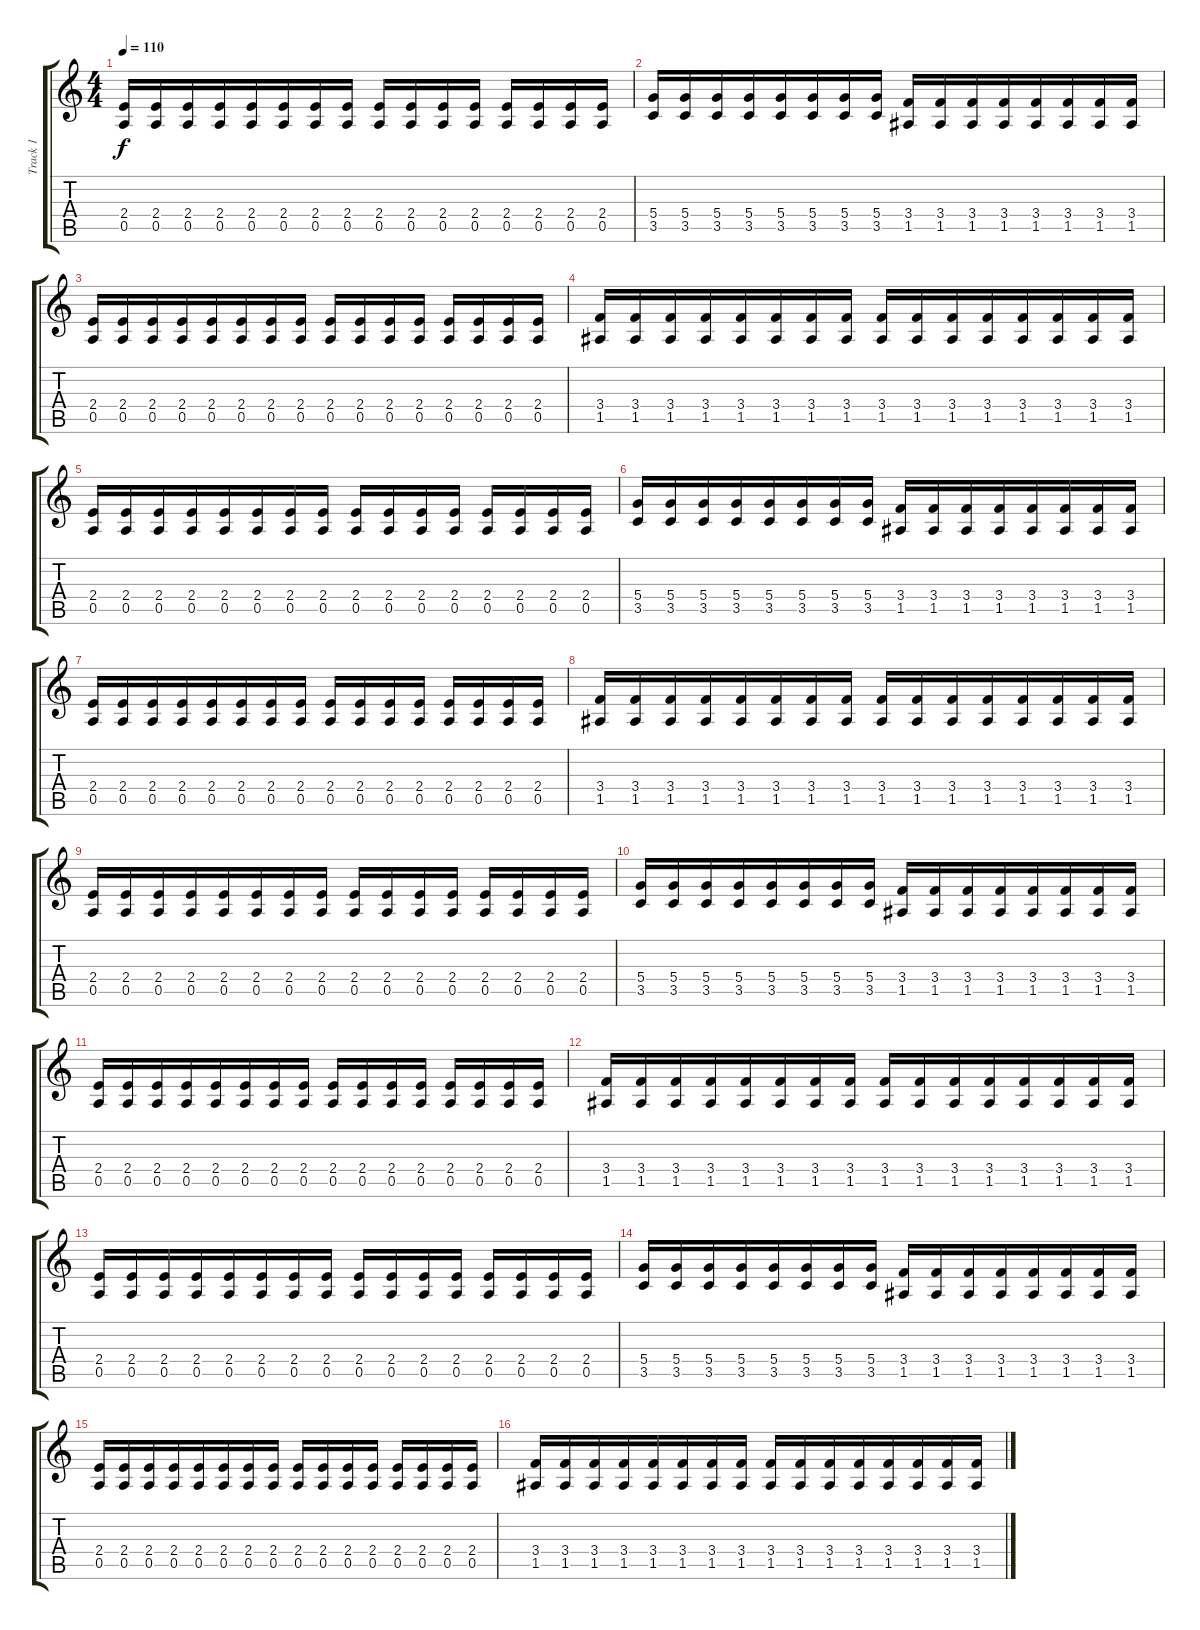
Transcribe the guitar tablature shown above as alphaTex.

\track ("Track 1" "Track 1") {instrument distortionguitar}
\staff {score tabs}
\tuning (E4 B3 G3 D3 A2 E2) {hide}
\ts (4 4)
\tempo 110
\clef g2
\ks c
(2.4 0.5).16{dy f beam merge} (2.4 0.5).16 (2.4 0.5).16 (2.4 0.5).16{beam merge} (2.4 0.5).16{beam merge} (2.4 0.5).16{beam merge} (2.4 0.5).16{beam merge} (2.4 0.5).16 (2.4 0.5).16 (2.4 0.5).16{beam merge} (2.4 0.5).16 (2.4 0.5).16 (2.4 0.5).16 (2.4 0.5).16{beam merge} (2.4 0.5).16 (2.4 0.5).16 |
(5.4 3.5).16 (5.4 3.5).16{beam merge} (5.4 3.5).16 (5.4 3.5).16{beam merge} (5.4 3.5).16 (5.4 3.5).16 (5.4 3.5).16 (5.4 3.5).16 (3.4 1.5).16 (3.4 1.5).16 (3.4 1.5).16{beam merge} (3.4 1.5).16{beam merge} (3.4 1.5).16 (3.4 1.5).16 (3.4 1.5).16{beam merge} (3.4 1.5).16 |
(2.4 0.5).16{beam merge} (2.4 0.5).16 (2.4 0.5).16 (2.4 0.5).16{beam merge} (2.4 0.5).16 (2.4 0.5).16{beam merge} (2.4 0.5).16 (2.4 0.5).16 (2.4 0.5).16{beam merge} (2.4 0.5).16 (2.4 0.5).16{beam merge} (2.4 0.5).16 (2.4 0.5).16 (2.4 0.5).16 (2.4 0.5).16 (2.4 0.5).16 |
(3.4 1.5).16 (3.4 1.5).16 (3.4 1.5).16 (3.4 1.5).16{beam merge} (3.4 1.5).16{beam merge} (3.4 1.5).16{beam merge} (3.4 1.5).16{beam merge} (3.4 1.5).16 (3.4 1.5).16 (3.4 1.5).16 (3.4 1.5).16 (3.4 1.5).16{beam merge} (3.4 1.5).16{beam merge} (3.4 1.5).16 (3.4 1.5).16{beam merge} (3.4 1.5).16 |
(2.4 0.5).16{beam merge} (2.4 0.5).16 (2.4 0.5).16 (2.4 0.5).16{beam merge} (2.4 0.5).16{beam merge} (2.4 0.5).16{beam merge} (2.4 0.5).16{beam merge} (2.4 0.5).16 (2.4 0.5).16 (2.4 0.5).16{beam merge} (2.4 0.5).16 (2.4 0.5).16 (2.4 0.5).16 (2.4 0.5).16{beam merge} (2.4 0.5).16 (2.4 0.5).16 |
(5.4 3.5).16 (5.4 3.5).16{beam merge} (5.4 3.5).16 (5.4 3.5).16{beam merge} (5.4 3.5).16 (5.4 3.5).16 (5.4 3.5).16 (5.4 3.5).16 (3.4 1.5).16 (3.4 1.5).16 (3.4 1.5).16{beam merge} (3.4 1.5).16{beam merge} (3.4 1.5).16 (3.4 1.5).16 (3.4 1.5).16{beam merge} (3.4 1.5).16 |
(2.4 0.5).16{beam merge} (2.4 0.5).16 (2.4 0.5).16 (2.4 0.5).16{beam merge} (2.4 0.5).16 (2.4 0.5).16{beam merge} (2.4 0.5).16 (2.4 0.5).16 (2.4 0.5).16{beam merge} (2.4 0.5).16 (2.4 0.5).16{beam merge} (2.4 0.5).16 (2.4 0.5).16 (2.4 0.5).16 (2.4 0.5).16 (2.4 0.5).16 |
(3.4 1.5).16 (3.4 1.5).16 (3.4 1.5).16 (3.4 1.5).16{beam merge} (3.4 1.5).16{beam merge} (3.4 1.5).16{beam merge} (3.4 1.5).16{beam merge} (3.4 1.5).16 (3.4 1.5).16 (3.4 1.5).16 (3.4 1.5).16 (3.4 1.5).16{beam merge} (3.4 1.5).16{beam merge} (3.4 1.5).16 (3.4 1.5).16{beam merge} (3.4 1.5).16 |
(2.4 0.5).16{beam merge} (2.4 0.5).16 (2.4 0.5).16 (2.4 0.5).16{beam merge} (2.4 0.5).16{beam merge} (2.4 0.5).16{beam merge} (2.4 0.5).16{beam merge} (2.4 0.5).16 (2.4 0.5).16 (2.4 0.5).16{beam merge} (2.4 0.5).16 (2.4 0.5).16 (2.4 0.5).16 (2.4 0.5).16{beam merge} (2.4 0.5).16 (2.4 0.5).16 |
(5.4 3.5).16 (5.4 3.5).16{beam merge} (5.4 3.5).16 (5.4 3.5).16{beam merge} (5.4 3.5).16 (5.4 3.5).16 (5.4 3.5).16 (5.4 3.5).16 (3.4 1.5).16 (3.4 1.5).16 (3.4 1.5).16{beam merge} (3.4 1.5).16{beam merge} (3.4 1.5).16 (3.4 1.5).16 (3.4 1.5).16{beam merge} (3.4 1.5).16 |
(2.4 0.5).16{beam merge} (2.4 0.5).16 (2.4 0.5).16 (2.4 0.5).16{beam merge} (2.4 0.5).16 (2.4 0.5).16{beam merge} (2.4 0.5).16 (2.4 0.5).16 (2.4 0.5).16{beam merge} (2.4 0.5).16 (2.4 0.5).16{beam merge} (2.4 0.5).16 (2.4 0.5).16 (2.4 0.5).16 (2.4 0.5).16 (2.4 0.5).16 |
(3.4 1.5).16 (3.4 1.5).16 (3.4 1.5).16 (3.4 1.5).16{beam merge} (3.4 1.5).16{beam merge} (3.4 1.5).16{beam merge} (3.4 1.5).16{beam merge} (3.4 1.5).16 (3.4 1.5).16 (3.4 1.5).16 (3.4 1.5).16 (3.4 1.5).16{beam merge} (3.4 1.5).16{beam merge} (3.4 1.5).16 (3.4 1.5).16{beam merge} (3.4 1.5).16 |
(2.4 0.5).16{beam merge} (2.4 0.5).16 (2.4 0.5).16 (2.4 0.5).16{beam merge} (2.4 0.5).16{beam merge} (2.4 0.5).16{beam merge} (2.4 0.5).16{beam merge} (2.4 0.5).16 (2.4 0.5).16 (2.4 0.5).16{beam merge} (2.4 0.5).16 (2.4 0.5).16 (2.4 0.5).16 (2.4 0.5).16{beam merge} (2.4 0.5).16 (2.4 0.5).16 |
(5.4 3.5).16 (5.4 3.5).16{beam merge} (5.4 3.5).16 (5.4 3.5).16{beam merge} (5.4 3.5).16 (5.4 3.5).16 (5.4 3.5).16 (5.4 3.5).16 (3.4 1.5).16 (3.4 1.5).16 (3.4 1.5).16{beam merge} (3.4 1.5).16{beam merge} (3.4 1.5).16 (3.4 1.5).16 (3.4 1.5).16{beam merge} (3.4 1.5).16 |
(2.4 0.5).16{beam merge} (2.4 0.5).16 (2.4 0.5).16 (2.4 0.5).16{beam merge} (2.4 0.5).16 (2.4 0.5).16{beam merge} (2.4 0.5).16 (2.4 0.5).16 (2.4 0.5).16{beam merge} (2.4 0.5).16 (2.4 0.5).16{beam merge} (2.4 0.5).16 (2.4 0.5).16 (2.4 0.5).16 (2.4 0.5).16 (2.4 0.5).16 |
(3.4 1.5).16 (3.4 1.5).16 (3.4 1.5).16 (3.4 1.5).16{beam merge} (3.4 1.5).16{beam merge} (3.4 1.5).16{beam merge} (3.4 1.5).16{beam merge} (3.4 1.5).16 (3.4 1.5).16 (3.4 1.5).16 (3.4 1.5).16 (3.4 1.5).16{beam merge} (3.4 1.5).16{beam merge} (3.4 1.5).16 (3.4 1.5).16{beam merge} (3.4 1.5).16
